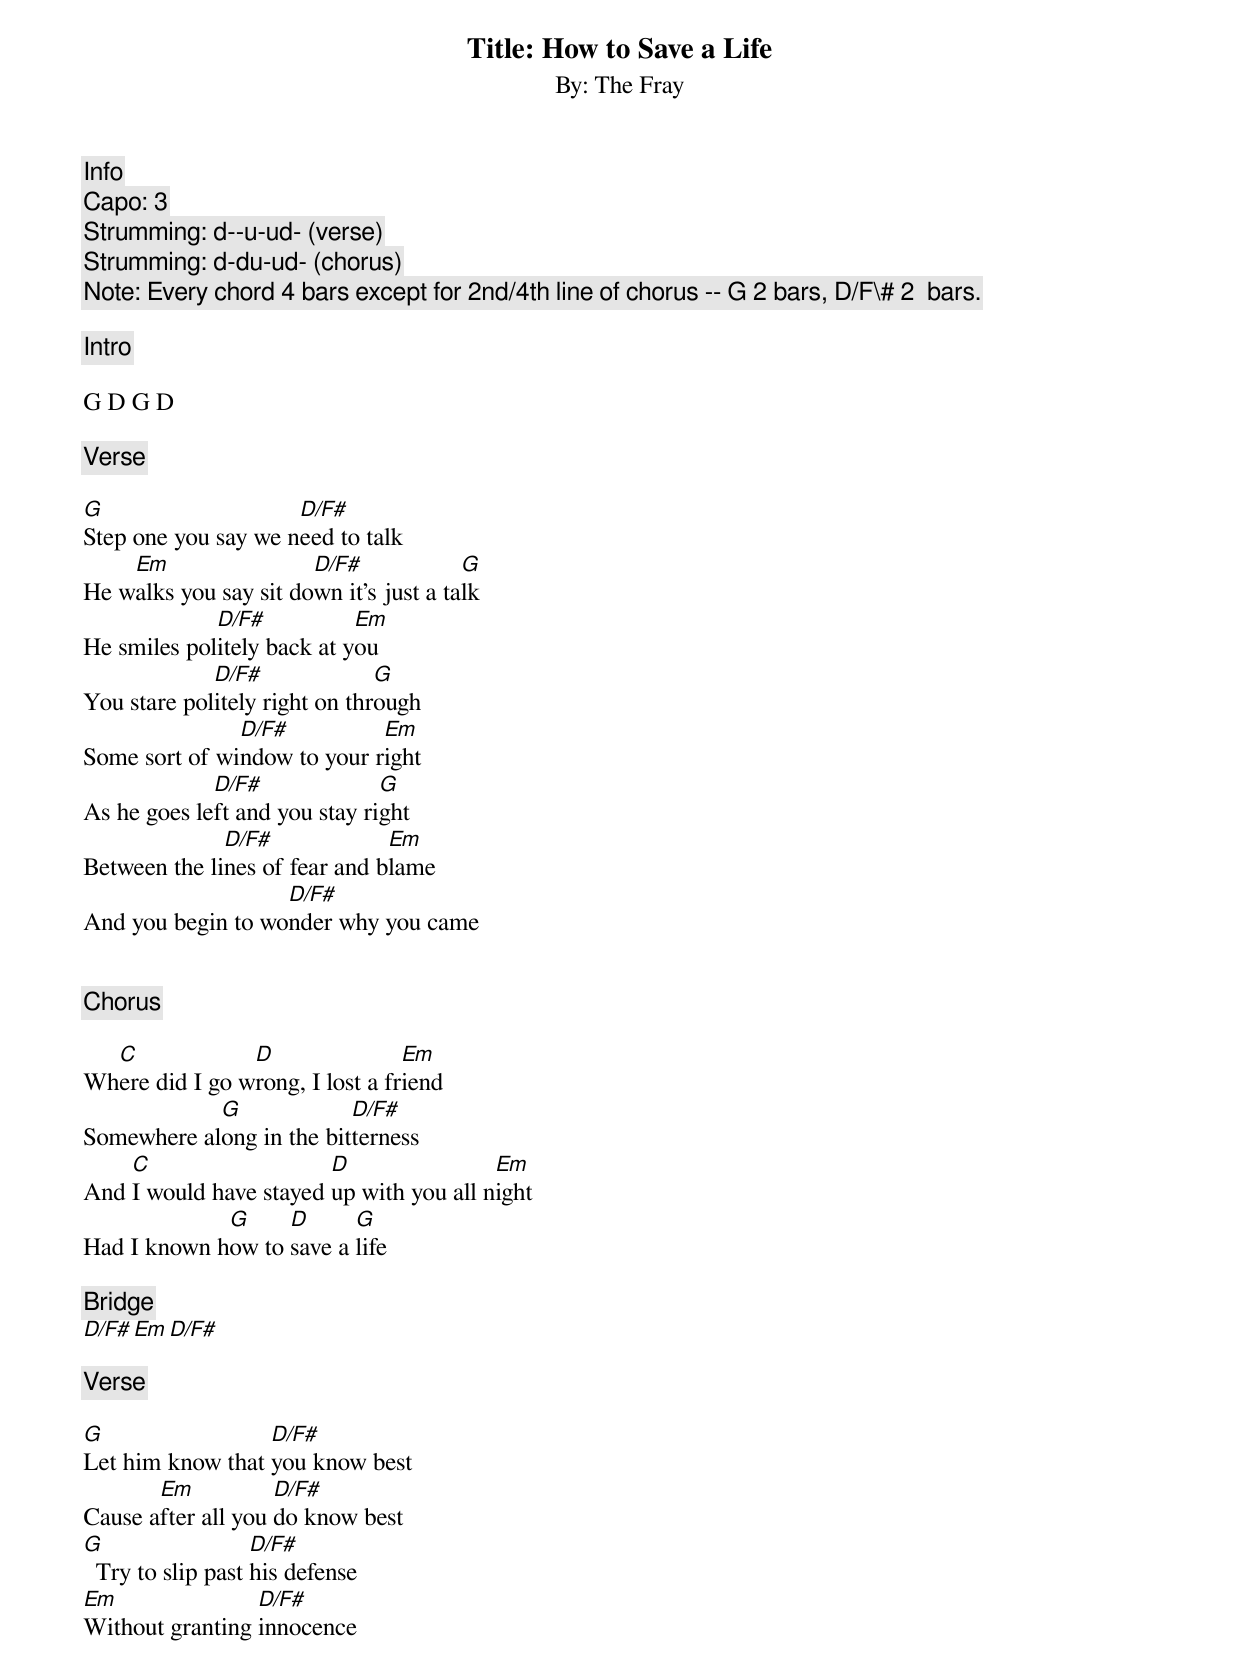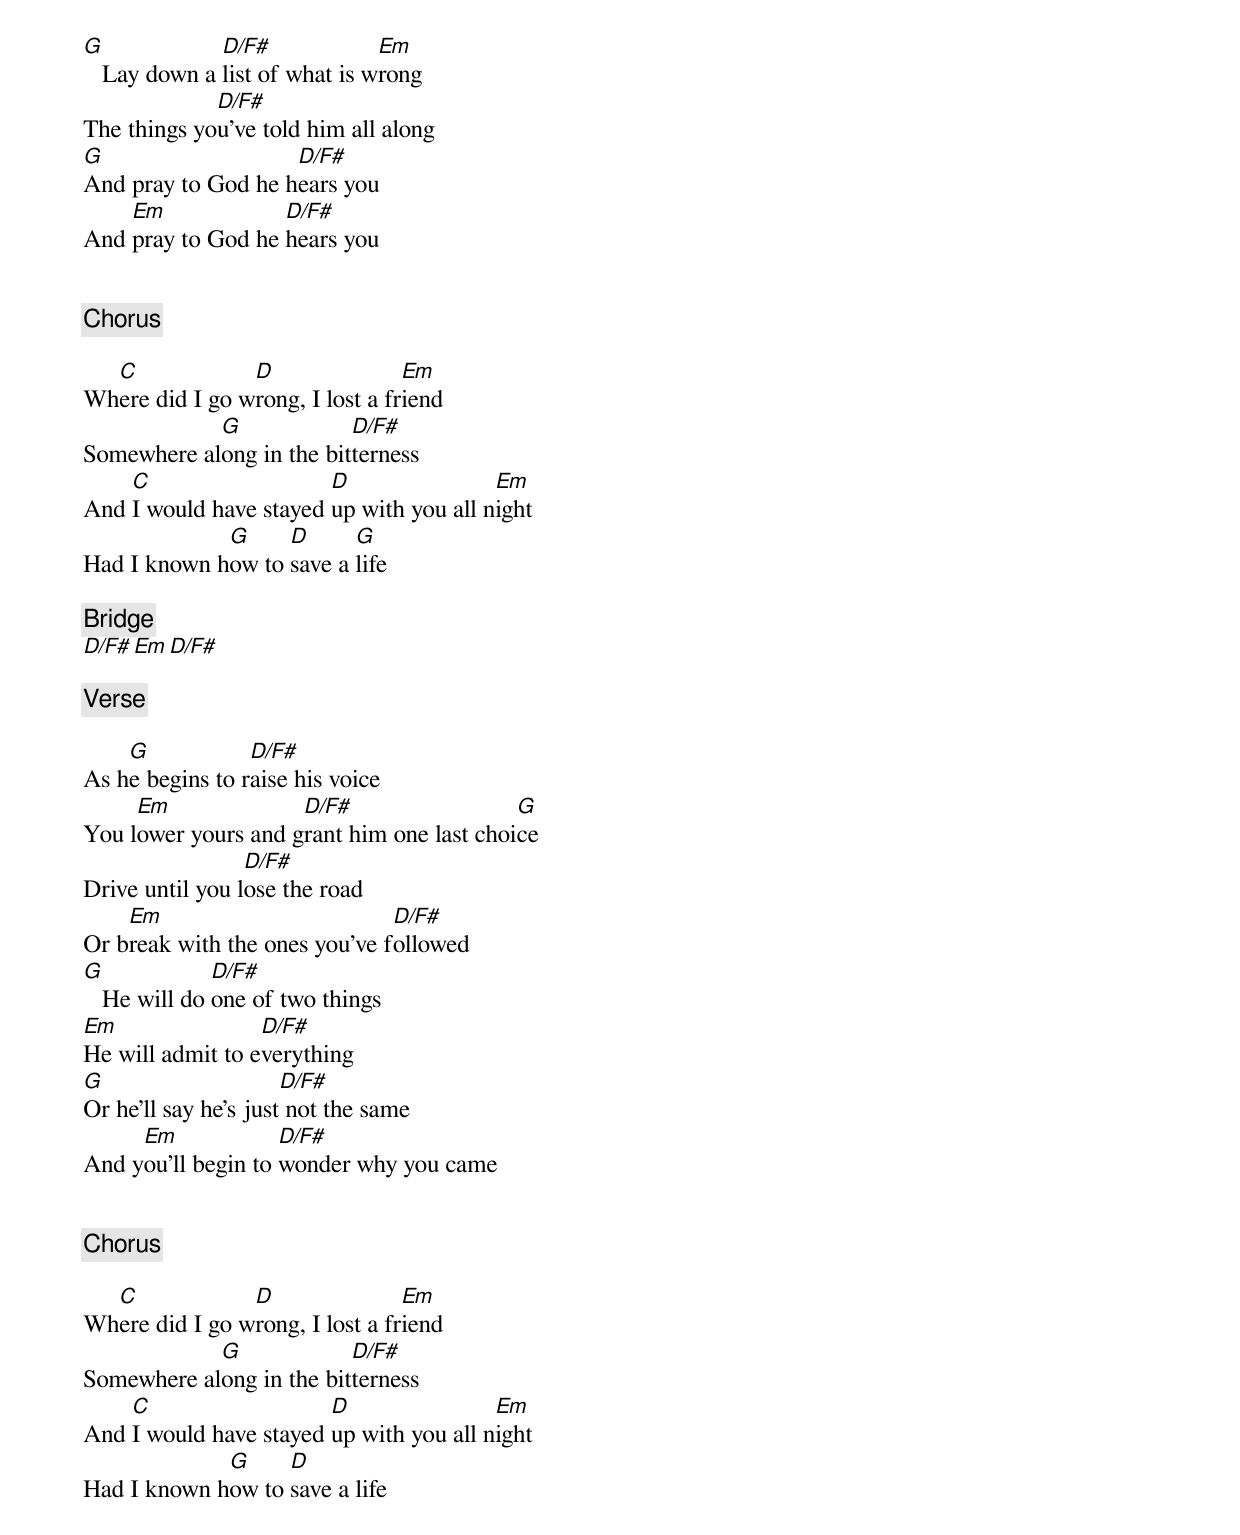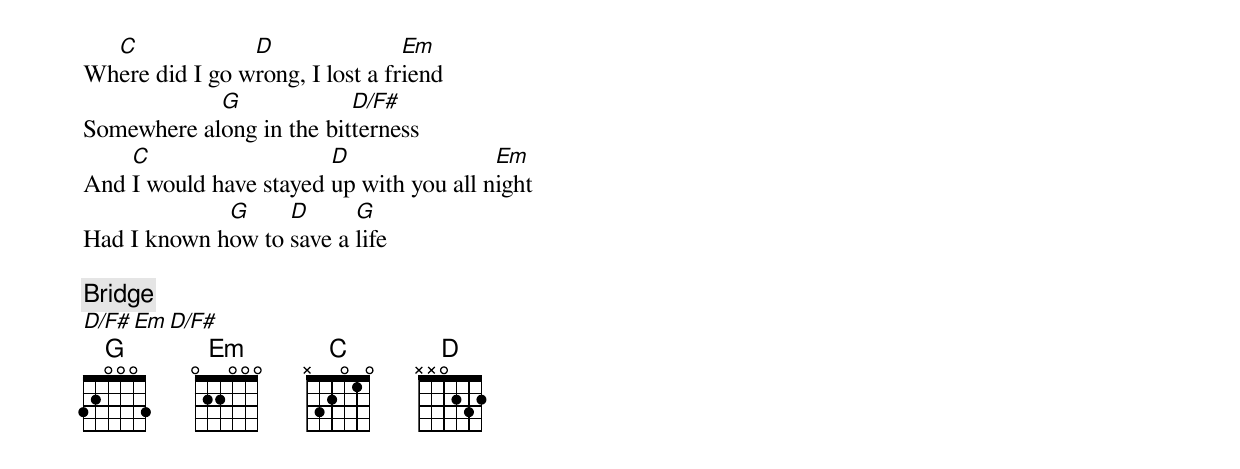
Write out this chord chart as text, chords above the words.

[Info]

Title: How to Save a Life
By: The Fray
Capo: 3
Strumming: d--u-ud- (verse)
Strumming: d-du-ud- (chorus)
Note: Every chord 4 bars except for 2nd/4th line of chorus -- G 2 bars, D/F\# 2  bars.

[Intro]

G D G D

[Verse]

G                    D/F#
Step one you say we need to talk
    Em                 D/F#             G
He walks you say sit down it’s just a talk
             D/F#           Em
He smiles politely back at you
             D/F#              G
You stare politely right on through
               D/F#          Em
Some sort of window to your right
             D/F#              G
As he goes left and you stay right
              D/F#             Em
Between the lines of fear and blame
                   D/F#
And you begin to wonder why you came


[Chorus]

  C             D                Em
Where did I go wrong, I lost a friend
            G             D/F#
Somewhere along in the bitterness
    C                   D                Em
And I would have stayed up with you all night
             G     D      G
Had I known how to save a life

[Bridge]
D/F#   Em   D/F#

[Verse]

G                 D/F#
Let him know that you know best
       Em           D/F#
Cause after all you do know best
G                  D/F#
  Try to slip past his defense
Em               D/F#
Without granting innocence
G             D/F#             Em
   Lay down a list of what is wrong
             D/F#
The things you’ve told him all along
G                   D/F#
And pray to God he hears you
    Em             D/F#
And pray to God he hears you


[Chorus]

  C             D                Em
Where did I go wrong, I lost a friend
            G             D/F#
Somewhere along in the bitterness
    C                   D                Em
And I would have stayed up with you all night
             G     D      G
Had I known how to save a life

[Bridge]
D/F#   Em   D/F#

[Verse]

    G            D/F#
As he begins to raise his voice
     Em              D/F#                  G
You lower yours and grant him one last choice
                 D/F#
Drive until you lose the road
    Em                         D/F#
Or break with the ones you’ve followed
G             D/F#
   He will do one of two things
Em                D/F#
He will admit to everything
G                     D/F#
Or he’ll say he’s just not the same
     Em             D/F#
And you’ll begin to wonder why you came


[Chorus]

  C             D                Em
Where did I go wrong, I lost a friend
            G             D/F#
Somewhere along in the bitterness
    C                   D                Em
And I would have stayed up with you all night
             G     D
Had I known how to save a life
  C             D                Em
Where did I go wrong, I lost a friend
            G             D/F#
Somewhere along in the bitterness
    C                   D                Em
And I would have stayed up with you all night
             G     D      G
Had I known how to save a life

[Bridge]
D/F#   Em   D/F#
